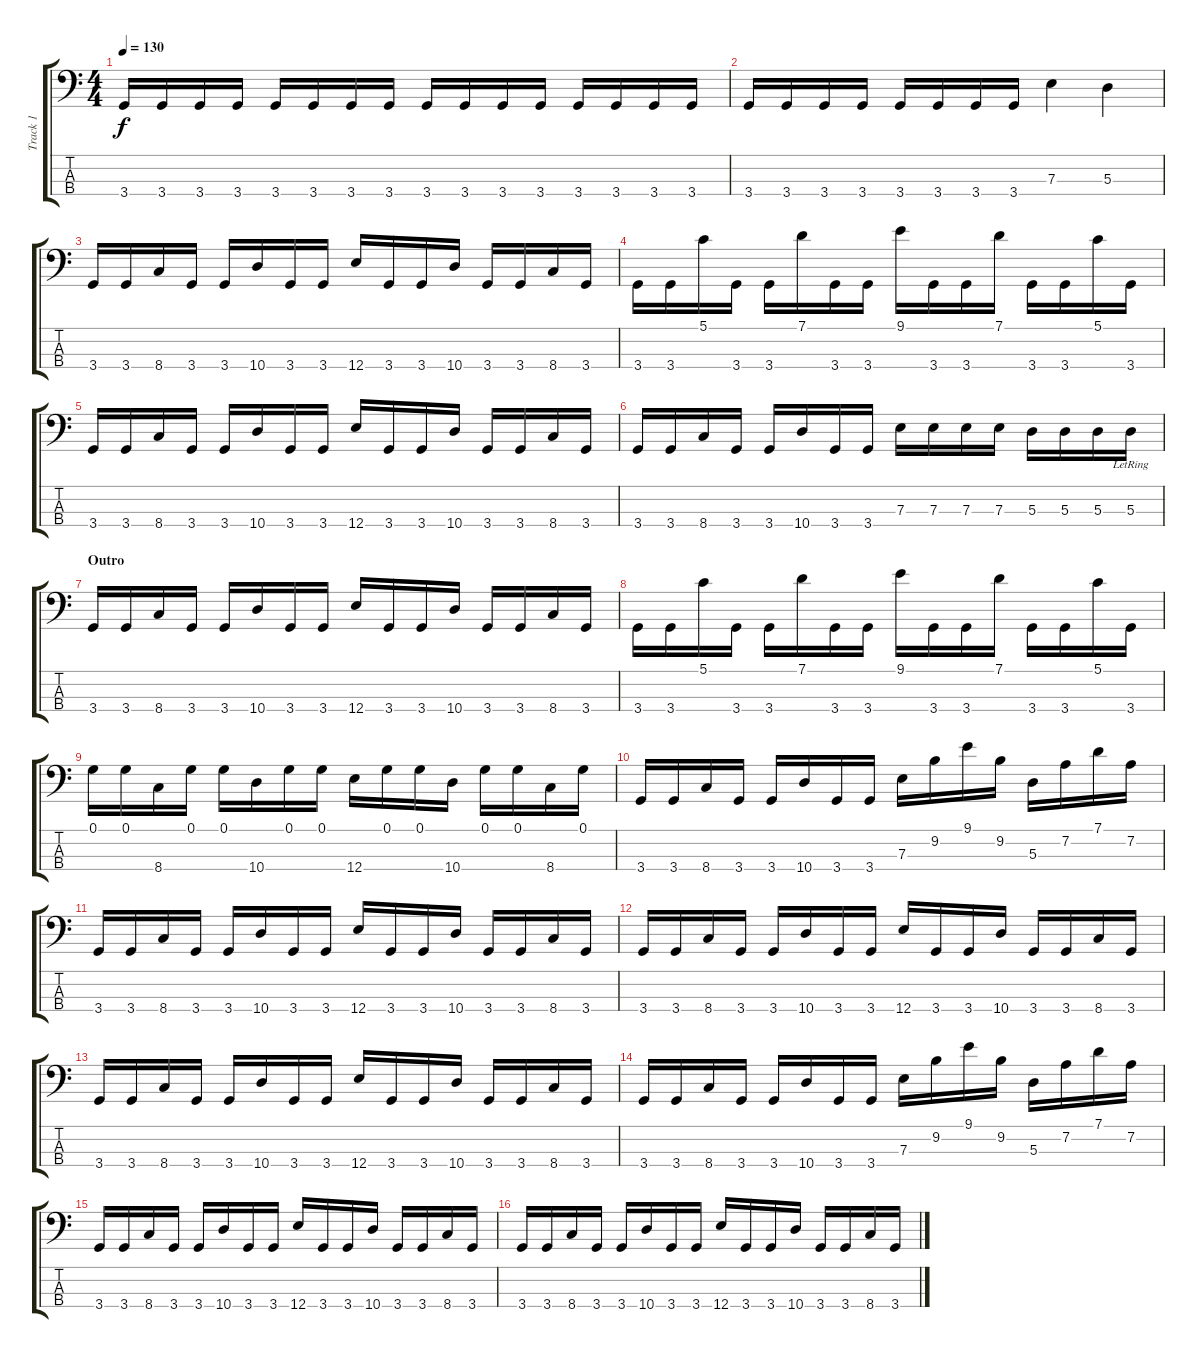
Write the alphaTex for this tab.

\track ("Track 1" "Track 1") {instrument electricbasspick}
\staff {score tabs}
\tuning (G2 D2 A1 E1) {hide}
\ts (4 4)
\tempo 130
\clef f4
\ks c
3.4.16{dy f} 3.4.16 3.4.16 3.4.16 3.4.16 3.4.16 3.4.16 3.4.16 3.4.16 3.4.16 3.4.16 3.4.16 3.4.16 3.4.16 3.4.16 3.4.16 |
3.4.16 3.4.16 3.4.16 3.4.16 3.4.16 3.4.16 3.4.16 3.4.16 7.3.4 5.3.4 |
3.4.16 3.4.16 8.4.16 3.4.16 3.4.16 10.4.16 3.4.16 3.4.16 12.4.16 3.4.16 3.4.16 10.4.16 3.4.16 3.4.16 8.4.16 3.4.16 |
3.4.16 3.4.16 5.1.16 3.4.16 3.4.16 7.1.16 3.4.16 3.4.16 9.1.16 3.4.16 3.4.16 7.1.16 3.4.16 3.4.16 5.1.16 3.4.16 |
3.4.16 3.4.16 8.4.16 3.4.16 3.4.16 10.4.16 3.4.16 3.4.16 12.4.16 3.4.16 3.4.16 10.4.16 3.4.16 3.4.16 8.4.16 3.4.16 |
3.4.16 3.4.16 8.4.16 3.4.16 3.4.16 10.4.16 3.4.16 3.4.16 7.3.16 7.3.16 7.3.16 7.3.16 5.3.16 5.3.16 5.3.16 5.3{lr}.16 |
\section ("" "Outro")
3.4.16 3.4.16 8.4.16 3.4.16 3.4.16 10.4.16 3.4.16 3.4.16 12.4.16 3.4.16 3.4.16 10.4.16 3.4.16 3.4.16 8.4.16 3.4.16 |
3.4.16 3.4.16 5.1.16 3.4.16 3.4.16 7.1.16 3.4.16 3.4.16 9.1.16 3.4.16 3.4.16 7.1.16 3.4.16 3.4.16 5.1.16 3.4.16 |
0.1.16 0.1.16 8.4.16 0.1.16 0.1.16 10.4.16 0.1.16 0.1.16 12.4.16 0.1.16 0.1.16 10.4.16 0.1.16 0.1.16 8.4.16 0.1.16 |
3.4.16 3.4.16 8.4.16 3.4.16 3.4.16 10.4.16 3.4.16 3.4.16 7.3.16 9.2.16 9.1.16 9.2.16 5.3.16 7.2.16 7.1.16 7.2.16 |
3.4.16 3.4.16 8.4.16 3.4.16 3.4.16 10.4.16 3.4.16 3.4.16 12.4.16 3.4.16 3.4.16 10.4.16 3.4.16 3.4.16 8.4.16 3.4.16 |
3.4.16 3.4.16 8.4.16 3.4.16 3.4.16 10.4.16 3.4.16 3.4.16 12.4.16 3.4.16 3.4.16 10.4.16 3.4.16 3.4.16 8.4.16 3.4.16 |
3.4.16 3.4.16 8.4.16 3.4.16 3.4.16 10.4.16 3.4.16 3.4.16 12.4.16 3.4.16 3.4.16 10.4.16 3.4.16 3.4.16 8.4.16 3.4.16 |
3.4.16 3.4.16 8.4.16 3.4.16 3.4.16 10.4.16 3.4.16 3.4.16 7.3.16 9.2.16 9.1.16 9.2.16 5.3.16 7.2.16 7.1.16 7.2.16 |
3.4.16 3.4.16 8.4.16 3.4.16 3.4.16 10.4.16 3.4.16 3.4.16 12.4.16 3.4.16 3.4.16 10.4.16 3.4.16 3.4.16 8.4.16 3.4.16 |
3.4.16 3.4.16 8.4.16 3.4.16 3.4.16 10.4.16 3.4.16 3.4.16 12.4.16 3.4.16 3.4.16 10.4.16 3.4.16 3.4.16 8.4.16 3.4.16
